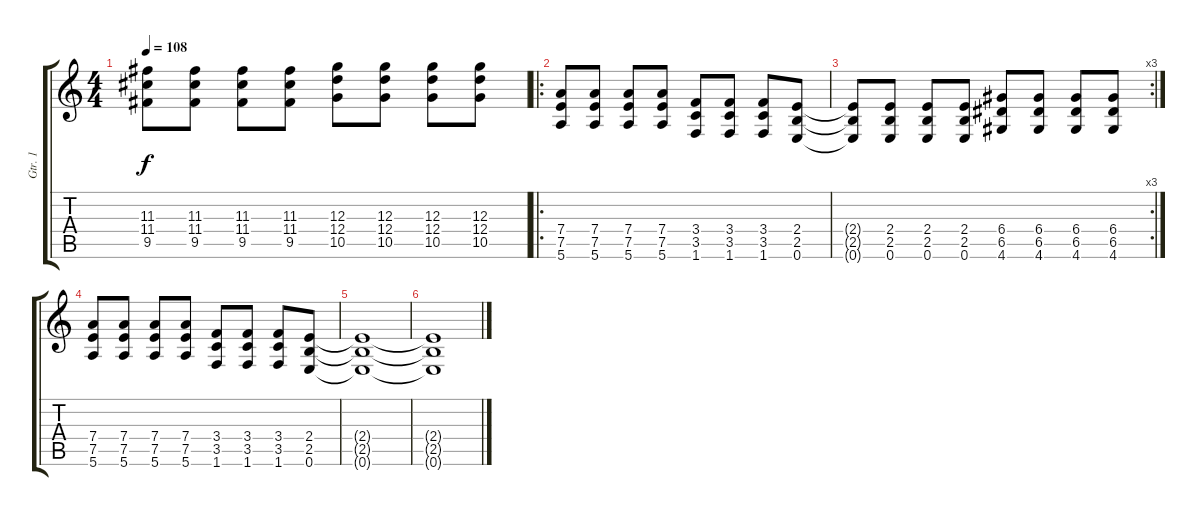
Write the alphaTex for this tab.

\track ("Gtr. 1" "Gtr. 1") {instrument distortionguitar}
\staff {score tabs}
\tuning (E4 B3 G3 D3 A2 E2) {hide}
\ts (4 4)
\tempo 108
\clef g2
\ks c
(11.3 11.4 9.5).8{dy f} (11.3 11.4 9.5).8 (11.3 11.4 9.5).8 (11.3 11.4 9.5).8 (12.3 12.4 10.5).8 (12.3 12.4 10.5).8 (12.3 12.4 10.5).8 (12.3 12.4 10.5).8 |
\ro
(7.4 7.5 5.6).8 (7.4 7.5 5.6).8 (7.4 7.5 5.6).8 (7.4 7.5 5.6).8 (3.4 3.5 1.6).8 (3.4 3.5 1.6).8 (3.4 3.5 1.6).8 (2.4 2.5 0.6).8 |
\rc 3
(2.4{t} 2.5{t} 0.6{t}).8 (2.4 2.5 0.6).8 (2.4 2.5 0.6).8 (2.4 2.5 0.6).8 (6.4 6.5 4.6).8 (6.4 6.5 4.6).8 (6.4 6.5 4.6).8 (6.4 6.5 4.6).8 |
(7.4 7.5 5.6).8 (7.4 7.5 5.6).8 (7.4 7.5 5.6).8 (7.4 7.5 5.6).8 (3.4 3.5 1.6).8 (3.4 3.5 1.6).8 (3.4 3.5 1.6).8 (2.4 2.5 0.6).8 |
(2.4{t} 2.5{t} 0.6{t}).1 |
(2.4{t} 2.5{t} 0.6{t}).1
